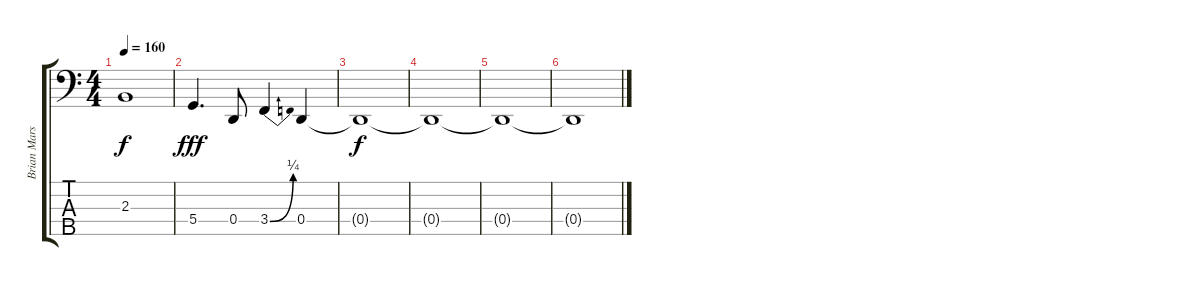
\track ("Brian Marshall [Bass Guitar]" "Brian Mars") {instrument electricbassfinger}
\staff {score tabs}
\tuning (G2 D2 A1 D1 B0) {hide}
\ts (4 4)
\tempo 160
\clef f4
\ks c
2.3{t}.1{dy f} |
5.4.4{d dy fff} 0.4.8 3.4{be (bend 0 0 60 1)}.4 0.4.4 |
0.4{t}.1{dy f} |
0.4{t}.1 |
0.4{t}.1 |
0.4{t}.1
